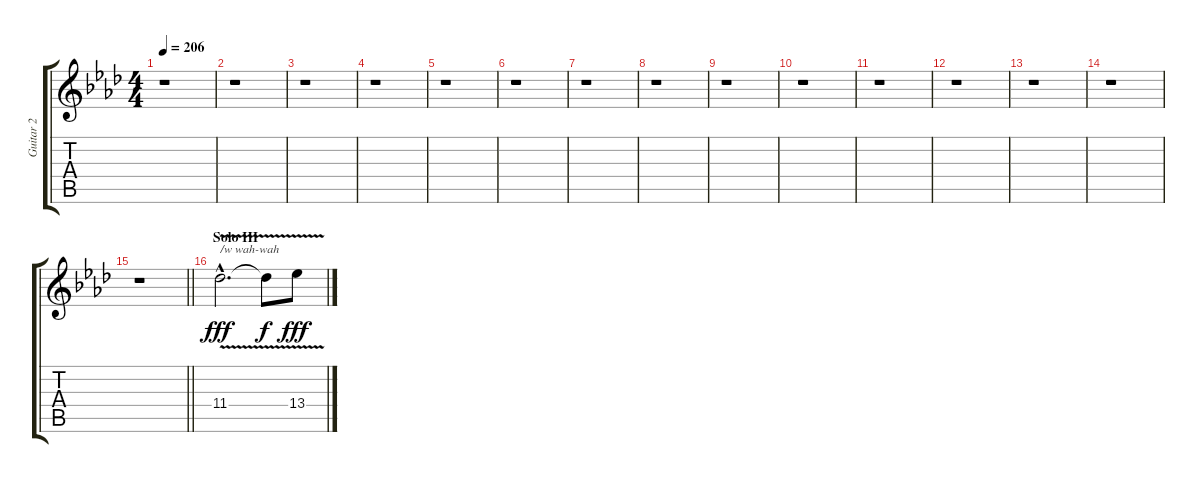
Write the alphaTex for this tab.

\track ("Guitar 2" "Guitar 2") {instrument distortionguitar}
\staff {score tabs}
\tuning (E4 B3 G3 D3 A2 E2) {hide}
\ts (4 4)
\tempo 206
\clef g2
\ks ab
r.1{dy mp} |
r.1 |
r.1 |
r.1 |
r.1 |
r.1 |
r.1 |
r.1 |
r.1 |
r.1 |
r.1 |
r.1 |
r.1 |
r.1 |
\barLineRight lightlight
r.1 |
\section ("" "Solo III")
11.4{v hac}.2{d txt "/w wah-wah" dy fff} 11.4{t}.8{dy f} 13.4{v}.8{dy fff}
